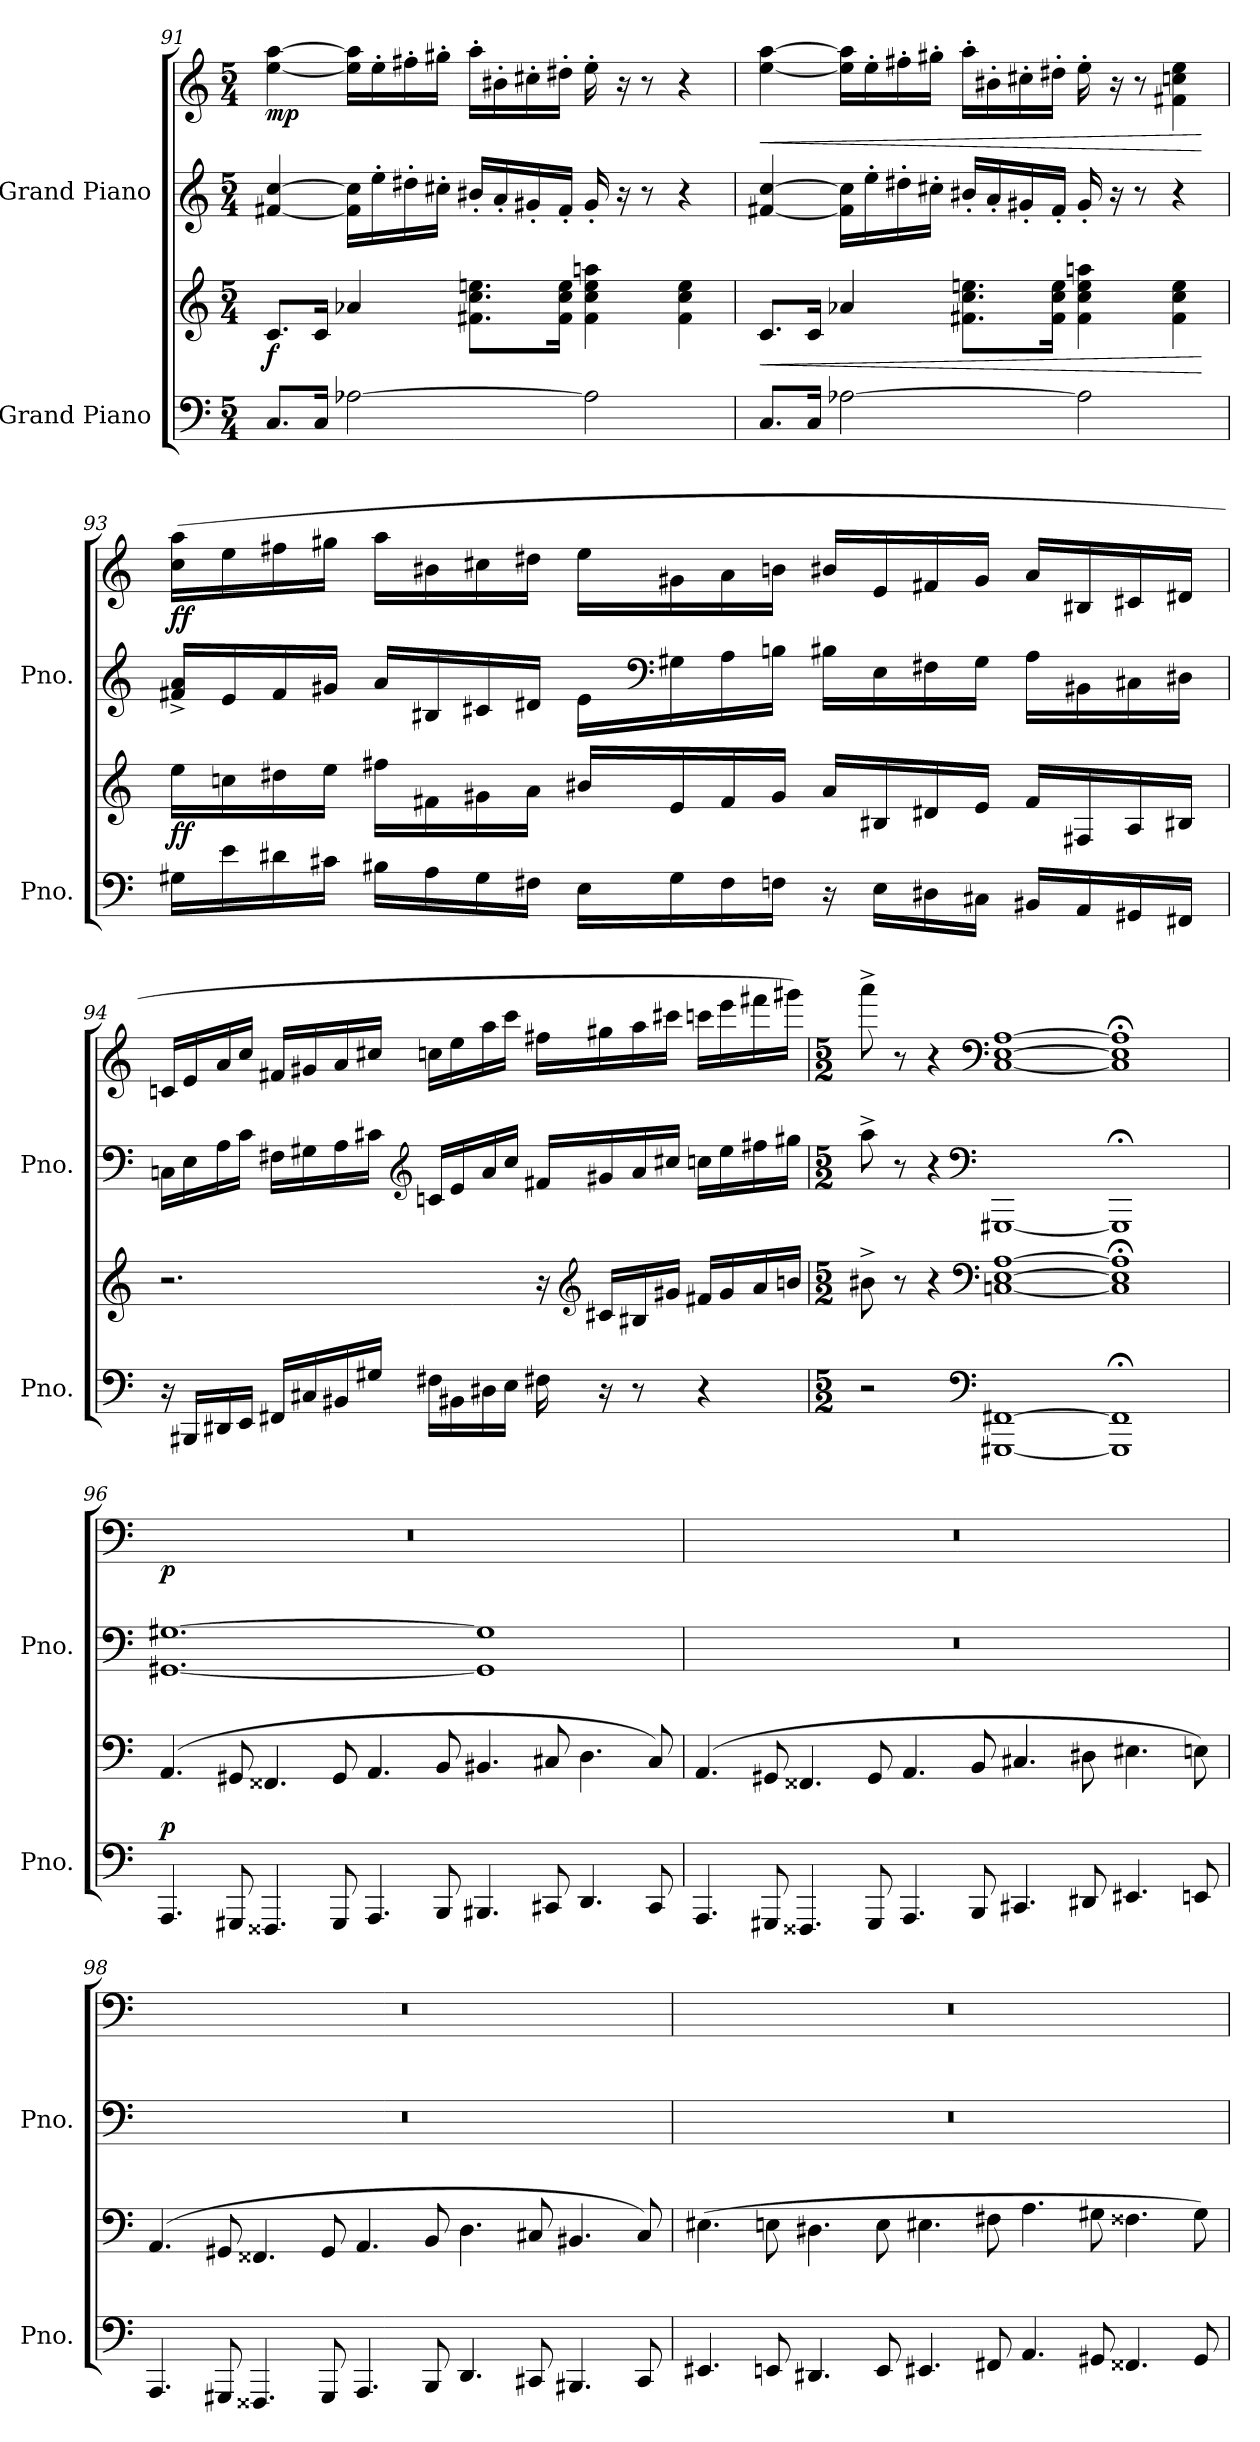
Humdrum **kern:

**kern	**kern	**dynam	**kern	**kern	**dynam
*part2	*part2	*part2	*part1	*part1	*part1
*staff4	*staff3	*staff3/4	*staff2	*staff1	*staff1/2
*I"Grand Piano	*	*	*I"Grand Piano	*	*
*I'Pno.	*	*	*I'Pno.	*	*
*clefF4	*clefG2	*	*clefG2	*clefG2	*
*k[]	*k[]	*	*k[]	*k[]	*
*M5/4	*M5/4	*	*M5/4	*M5/4	*
=91	=91	=91	=91	=91	=91
!	!	!LO:DY:b	!	!	!LO:DY:b
8.C/L	8.c/L	f	[4f#X/ [4cc/	[4ee\ [4aa\	mp
16C/Jk	16c/Jk	.	.	.	.
[2A-X\	4a-X/	.	16f#\] 16cc\]LL	16ee\] 16aa\]LL	.
.	.	.	16ee'\	16ee'\	.
.	.	.	16dd#X'\	16ff#X'\	.
.	.	.	16cc#X'\JJ	16gg#X'\JJ	.
.	8.f#X\ 8.cc\ 8.een\L	.	16b#X'/LL	16aa'\LL	.
.	.	.	16a'/	16b#X'\	.
.	.	.	16g#X'/	16cc#X'\	.
.	16f#\ 16cc\ 16ee\Jk	.	16f#'/JJ	16dd#X'\JJ	.
2A-\]	4f#\ 4cc\ 4ee\ 4aan\	.	16g#'/	16ee'\	.
.	.	.	16r	16r	.
.	.	.	8r	8r	.
.	4f#\ 4cc\ 4ee\	.	4r	4r	.
!!LO:LB:g=z
=92	=92	=92	=92	=92	=92
!	!	!LO:HP:b	!	!	!LO:HP:b
8.C/L	8.c/L	<	[4f#X/ [4cc/	[4ee\ [4aa\	<
16C/Jk	16c/Jk	.	.	.	.
[2A-X\	4a-X/	.	16f#\] 16cc\]LL	16ee\] 16aa\]LL	.
.	.	.	16ee'\	16ee'\	.
.	.	.	16dd#X'\	16ff#X'\	.
.	.	.	16cc#X'\JJ	16gg#X'\JJ	.
.	8.f#X\ 8.cc\ 8.een\L	.	16b#X'/LL	16aa'\LL	.
.	.	.	16a'/	16b#X'\	.
.	.	.	16g#X'/	16cc#X'\	.
.	16f#\ 16cc\ 16ee\Jk	.	16f#'/JJ	16dd#X'\JJ	.
2A-\]	4f#\ 4cc\ 4ee\ 4aan\	.	16g#'/	16ee'\	.
.	.	.	16r	16r	.
.	.	.	8r	8r	.
.	4f#\ 4cc\ 4ee\	.	4r	4f#X\ 4ccn\ 4ee\	.
.	.	[	.	.	[
!!LO:PB:g=z
=93	=93	=93	=93	=93	=93
!	!	!LO:DY:b	!	!	!LO:DY:b
16G#X\LL	16ee\LL	ff	16f#X/^ 16a/^LL	(16cc\ 16aa\LL	ff
16e\	16ccn\	.	16e/	16ee\	.
16d#X\	16dd#X\	.	16f#/	16ff#X\	.
16c#X\JJ	16ee\JJ	.	16g#X/JJ	16gg#X\JJ	.
16B#X\LL	16ff#X\LL	.	16a/LL	16aa\LL	.
16A\	16f#X\	.	16B#X/	16b#X\	.
16G#\	16g#X\	.	16c#X/	16cc#X\	.
16F#X\JJ	16a\JJ	.	16d#X/JJ	16dd#X\JJ	.
16E\LL	16b#X/LL	.	16e\LL	16ee\LL	.
*	*	*	*clefF4	*	*
16G#\	16e/	.	16G#X\	16g#X\	.
16F#\	16f#/	.	16A\	16a\	.
16Fn\JJ	16g#/JJ	.	16Bn\JJ	16bn\JJ	.
16r	16a/LL	.	16B#X\LL	16b#X/LL	.
16E\LL	16B#X/	.	16E\	16e/	.
16D#X\	16d#X/	.	16F#X\	16f#X/	.
16C#X\JJ	16e/JJ	.	16G#\JJ	16g#/JJ	.
16BB#X/LL	16f#/LL	.	16A\LL	16a/LL	.
16AA/	16F#X/	.	16BB#X\	16B#X/	.
16GG#X/	16A/	.	16C#X\	16c#X/	.
16FF#X/JJ	16B#X/JJ	.	16D#X\JJ	16d#X/JJ	.
!!LO:LB:g=z
=94	=94	=94	=94	=94	=94
16r	2.r	.	16Cn\LL	16cn/LL	.
16BBB#X/LL	.	.	16E\	16e/	.
16DD#X/	.	.	16A\	16a/	.
16EE/JJ	.	.	16c\JJ	16cc/JJ	.
16FF#X/LL	.	.	16F#X\LL	16f#X/LL	.
16C#X/	.	.	16G#X\	16g#X/	.
16BB#X/	.	.	16A\	16a/	.
16G#X/JJ	.	.	16c#X\JJ	16cc#X/JJ	.
*	*	*	*clefG2	*	*
16F#X\LL	.	.	16cn/LL	16ccn\LL	.
16BB#X\	.	.	16e/	16ee\	.
16D#X\	.	.	16a/	16aa\	.
16E\JJ	.	.	16cc/JJ	16ccc\JJ	.
16F#X\	16r	.	16f#X/LL	16ff#X\LL	.
*	*clefG2	*	*	*	*
16r	16c#X/LL	.	16g#X/	16gg#X\	.
8r	16B#X/	.	16a/	16aa\	.
.	16g#X/JJ	.	16cc#X/JJ	16ccc#X\JJ	.
4r	16f#X/LL	.	16ccn\LL	16cccn\LL	.
.	16g#/	.	16ee\	16eee\	.
.	16a/	.	16ff#X\	16fff#X\	.
.	16bn/JJ	.	16gg#X\JJ	16ggg#X\JJ)	.
!!LO:LB:g=z
=95	=95	=95	=95	=95	=95
*M5/2	*M5/2	*	*M5/2	*M5/2	*
2r	8b#X^Z\	.	8aa^Z\	8aaa^Z\	.
.	8r	.	8r	8r	.
.	4r	.	4r	4r	.
*clefF4	*clefF4	*	*clefF4	*clefF4	*
[1GGG#X [1FF#X	[1Cn [1E [1A	.	[1GGG#X	[1C [1E [1A	.
1GGG#];< 1FF#];<	1C];< 1E];< 1A];<	.	1GGG#;<]	1C];< 1E];< 1A];<	.
=96	=96	=96	=96	=96	=96
!!LO:REH:place=s1:a:B:fs=14:t=VI
*	*	*	*	*MM130	*
!	!	!LO:DY:a=2	!	!	!LO:DY:b
4.AAA/	(4.AA/	p	[1.GG#X [1.G#X	2%5r	p
8GGG#X/	8GG#X/	.	.	.	.
4.FFF##X/	4.FF##X/	.	.	.	.
8GGG#/	8GG#/	.	.	.	.
4.AAA/	4.AA/	.	.	.	.
8BBB/	8BB/	.	.	.	.
4.BBB#X/	4.BB#X/	.	1GG#] 1G#]	.	.
8CC#X/	8C#X/	.	.	.	.
4.DD/	4.D\	.	.	.	.
8CC#/	8C#/)	.	.	.	.
!!LO:PB:g=z
=97	=97	=97	=97	=97	=97
4.AAA/	(4.AA/	.	2%5r	2%5r	.
8GGG#X/	8GG#X/	.	.	.	.
4.FFF##X/	4.FF##X/	.	.	.	.
8GGG#/	8GG#/	.	.	.	.
4.AAA/	4.AA/	.	.	.	.
8BBB/	8BB/	.	.	.	.
4.CC#X/	4.C#X/	.	.	.	.
8DD#X/	8D#X\	.	.	.	.
4.EE#X/	4.E#X\	.	.	.	.
8EEn/	8En\)	.	.	.	.
=98	=98	=98	=98	=98	=98
4.AAA/	(4.AA/	.	2%5r	2%5r	.
8GGG#X/	8GG#X/	.	.	.	.
4.FFF##X/	4.FF##X/	.	.	.	.
8GGG#/	8GG#/	.	.	.	.
4.AAA/	4.AA/	.	.	.	.
8BBB/	8BB/	.	.	.	.
4.DD/	4.D\	.	.	.	.
8CC#X/	8C#X/	.	.	.	.
4.BBB#X/	4.BB#X/	.	.	.	.
8CC#/	8C#/)	.	.	.	.
!!LO:LB:g=z
=99	=99	=99	=99	=99	=99
4.EE#X/	(4.E#X\	.	2%5r	2%5r	.
8EEn/	8En\	.	.	.	.
4.DD#X/	4.D#X\	.	.	.	.
8EE/	8E\	.	.	.	.
4.EE#X/	4.E#X\	.	.	.	.
8FF#X/	8F#X\	.	.	.	.
4.AA/	4.A\	.	.	.	.
8GG#X/	8G#X\	.	.	.	.
4.FF##X/	4.F##X\	.	.	.	.
8GG#/	8G#\)	.	.	.	.
=	=	=	=	=	=
*-	*-	*-	*-	*-	*-
